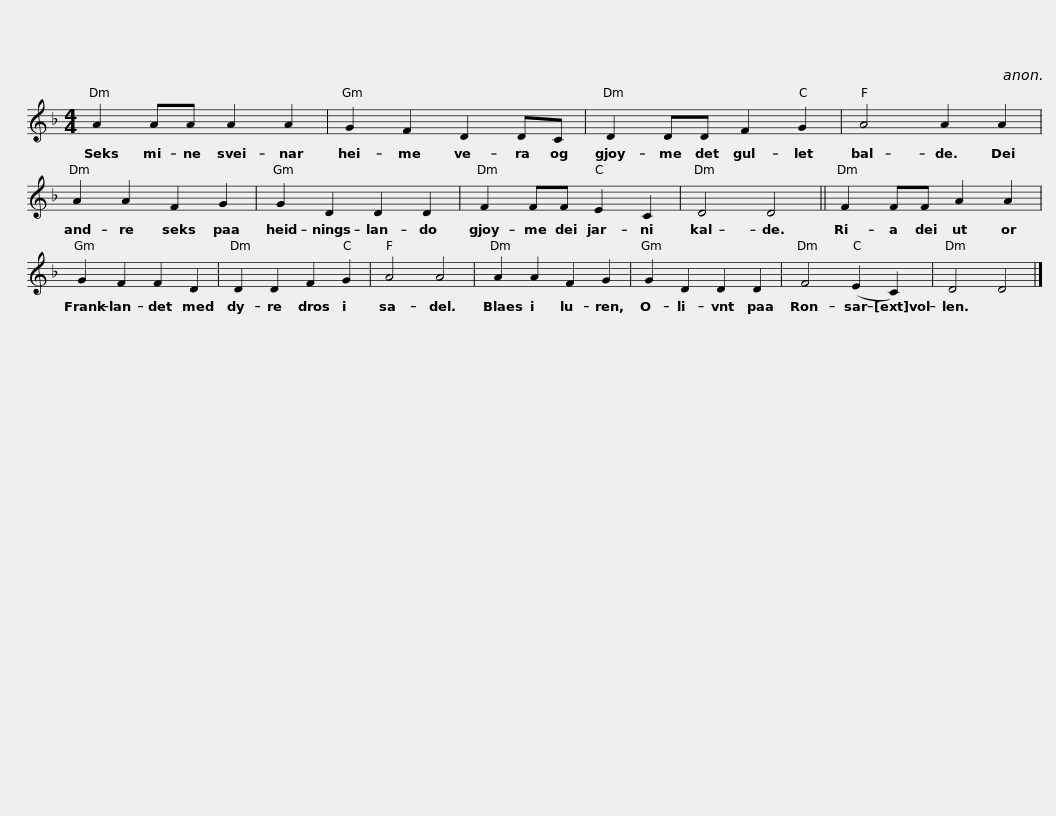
X:1
L:1/8
M:4/4
I:linebreak $
K:Dmin
V:1 treble
V:1
 A2 AA A2 A2 | G2 F2 D2 DC | D2 DD F2 G2 | A4 A2 A2 | A2 A2 F2 G2 |$ %5
 G2 D2 D2 D2 | F2 FF E2 C2 | D4 D4 || F2 FF A2 A2 | G2 F2 F2 D2 | %10
 D2 D2 F2 G2 |$ A4 A4 | A2 A2 F2 G2 | G2 D2 D2 D2 | F4 (E2 C2) | %15
 D4 D4 |] %16
